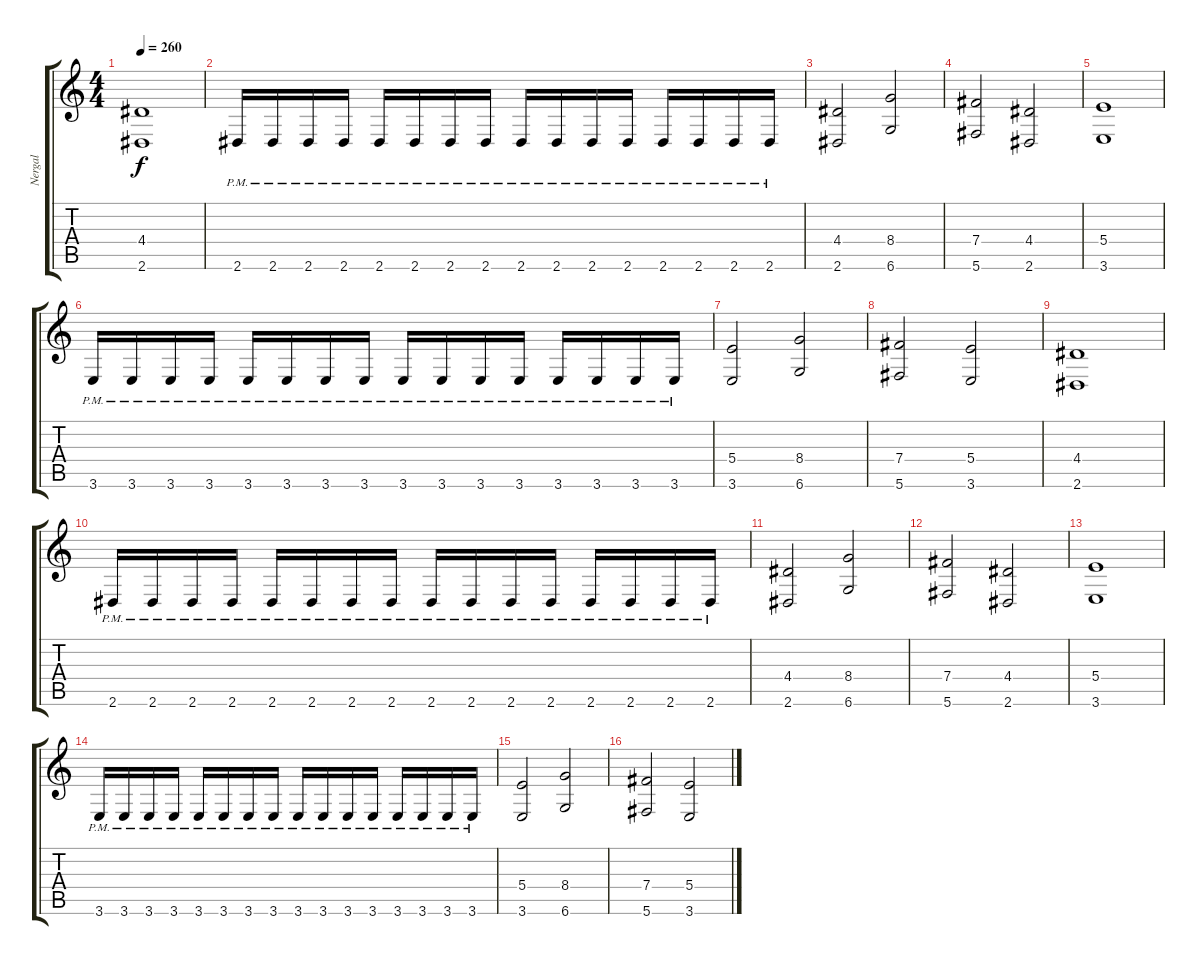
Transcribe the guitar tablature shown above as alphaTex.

\track ("Nergal" "Nergal") {instrument distortionguitar}
\staff {score tabs}
\tuning (Db4 Ab3 E3 B2 Gb2 Db2) {hide}
\ts (4 4)
\tempo 260
\clef g2
\ks c
(4.4 2.6).1{dy f} |
2.6{pm}.16 2.6{pm}.16 2.6{pm}.16 2.6{pm}.16 2.6{pm}.16 2.6{pm}.16 2.6{pm}.16 2.6{pm}.16 2.6{pm}.16 2.6{pm}.16 2.6{pm}.16 2.6{pm}.16 2.6{pm}.16 2.6{pm}.16 2.6{pm}.16 2.6{pm}.16 |
(4.4 2.6).2 (8.4 6.6).2 |
(7.4 5.6).2 (4.4 2.6).2 |
(5.4 3.6).1 |
3.6{pm}.16 3.6{pm}.16 3.6{pm}.16 3.6{pm}.16 3.6{pm}.16 3.6{pm}.16 3.6{pm}.16 3.6{pm}.16 3.6{pm}.16 3.6{pm}.16 3.6{pm}.16 3.6{pm}.16 3.6{pm}.16 3.6{pm}.16 3.6{pm}.16 3.6{pm}.16 |
(5.4 3.6).2 (8.4 6.6).2 |
(7.4 5.6).2 (5.4 3.6).2 |
(4.4 2.6).1 |
2.6{pm}.16 2.6{pm}.16 2.6{pm}.16 2.6{pm}.16 2.6{pm}.16 2.6{pm}.16 2.6{pm}.16 2.6{pm}.16 2.6{pm}.16 2.6{pm}.16 2.6{pm}.16 2.6{pm}.16 2.6{pm}.16 2.6{pm}.16 2.6{pm}.16 2.6{pm}.16 |
(4.4 2.6).2 (8.4 6.6).2 |
(7.4 5.6).2 (4.4 2.6).2 |
(5.4 3.6).1 |
3.6{pm}.16 3.6{pm}.16 3.6{pm}.16 3.6{pm}.16 3.6{pm}.16 3.6{pm}.16 3.6{pm}.16 3.6{pm}.16 3.6{pm}.16 3.6{pm}.16 3.6{pm}.16 3.6{pm}.16 3.6{pm}.16 3.6{pm}.16 3.6{pm}.16 3.6{pm}.16 |
(5.4 3.6).2 (8.4 6.6).2 |
(7.4 5.6).2 (5.4 3.6).2
